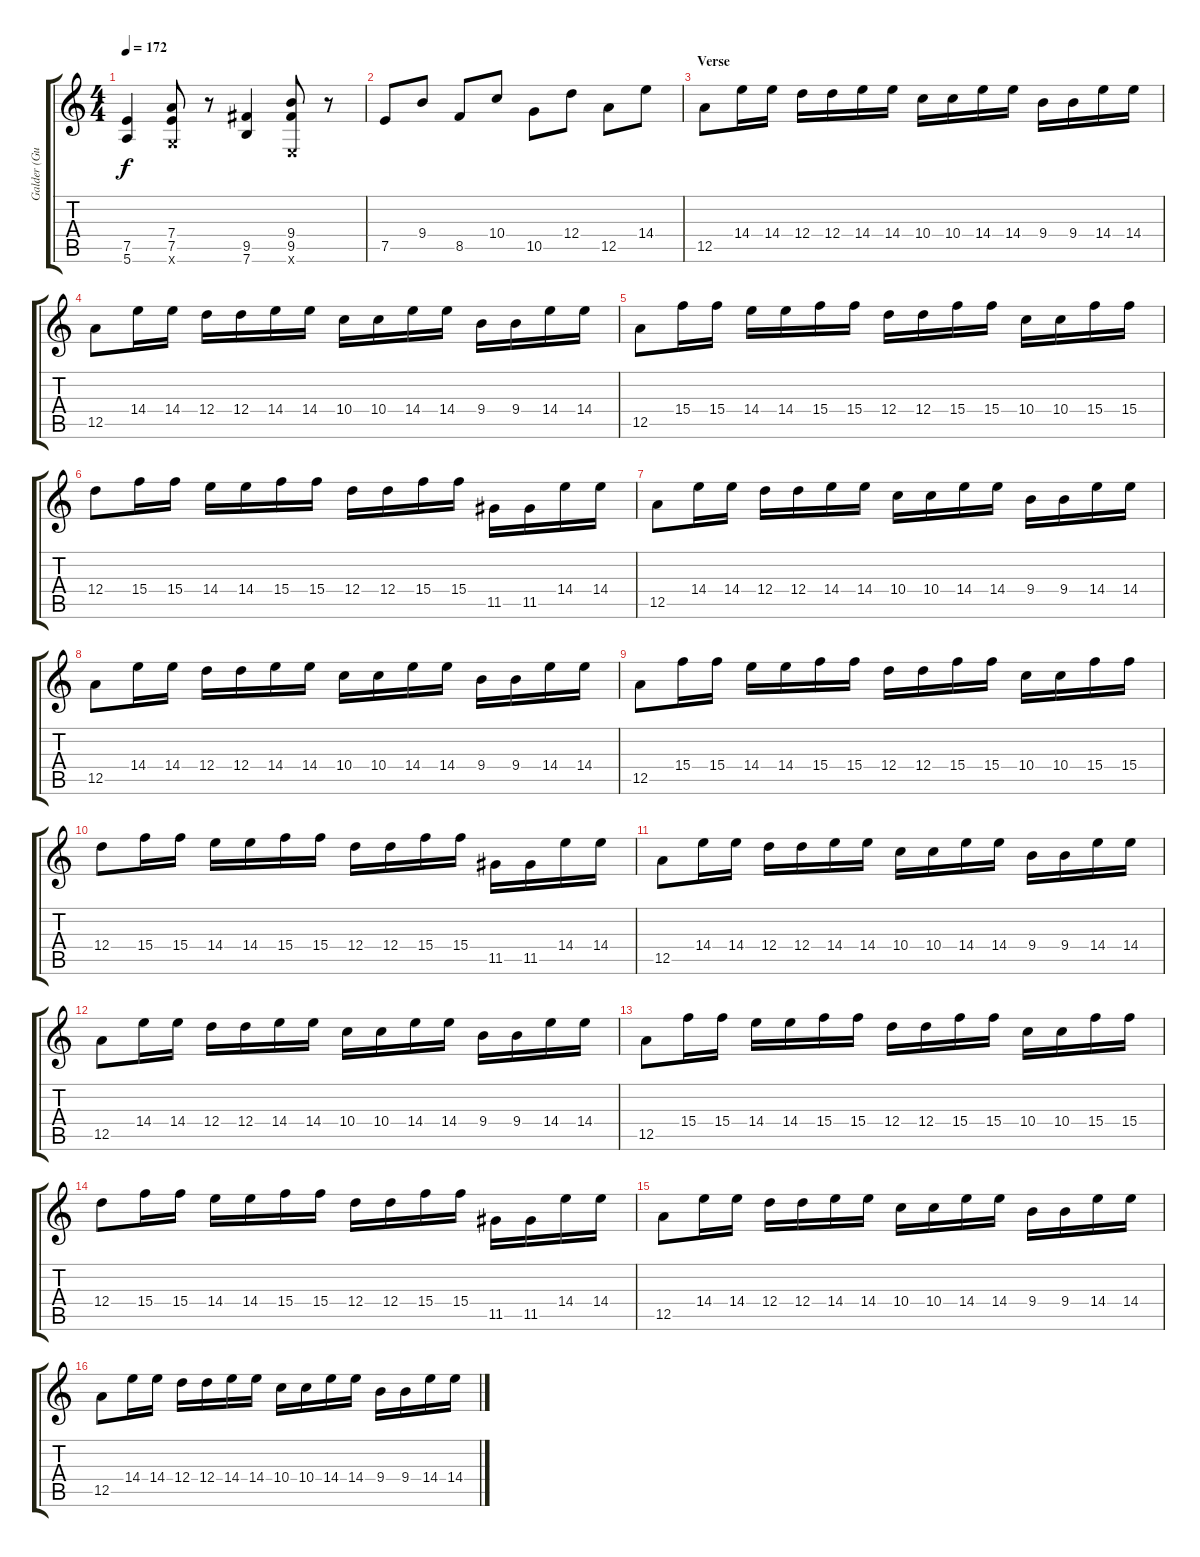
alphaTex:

\track ("Galder (Guitar1)" "Galder (Gu") {instrument distortionguitar}
\staff {score tabs}
\tuning (E4 B3 G3 D3 A2 E2) {hide}
\ts (4 4)
\tempo 172
\clef g2
\ks c
(7.5 5.6).4{dy f} (7.4 7.5 3.6{x}).8 r.8 (9.5 7.6).4 (9.4 9.5 0.6{x}).8 r.8 |
7.5.8 9.4.8 8.5.8 10.4.8 10.5.8 12.4.8 12.5.8 14.4.8 |
\section ("" "Verse")
12.5.8 14.4.16 14.4.16 12.4.16 12.4.16 14.4.16 14.4.16 10.4.16 10.4.16 14.4.16 14.4.16 9.4.16 9.4.16 14.4.16 14.4.16 |
12.5.8 14.4.16 14.4.16 12.4.16 12.4.16 14.4.16 14.4.16 10.4.16 10.4.16 14.4.16 14.4.16 9.4.16 9.4.16 14.4.16 14.4.16 |
12.5.8 15.4.16 15.4.16 14.4.16 14.4.16 15.4.16 15.4.16 12.4.16 12.4.16 15.4.16 15.4.16 10.4.16 10.4.16 15.4.16 15.4.16 |
12.4.8 15.4.16 15.4.16 14.4.16 14.4.16 15.4.16 15.4.16 12.4.16 12.4.16 15.4.16 15.4.16 11.5.16 11.5.16 14.4.16 14.4.16 |
12.5.8 14.4.16 14.4.16 12.4.16 12.4.16 14.4.16 14.4.16 10.4.16 10.4.16 14.4.16 14.4.16 9.4.16 9.4.16 14.4.16 14.4.16 |
12.5.8 14.4.16 14.4.16 12.4.16 12.4.16 14.4.16 14.4.16 10.4.16 10.4.16 14.4.16 14.4.16 9.4.16 9.4.16 14.4.16 14.4.16 |
12.5.8 15.4.16 15.4.16 14.4.16 14.4.16 15.4.16 15.4.16 12.4.16 12.4.16 15.4.16 15.4.16 10.4.16 10.4.16 15.4.16 15.4.16 |
12.4.8 15.4.16 15.4.16 14.4.16 14.4.16 15.4.16 15.4.16 12.4.16 12.4.16 15.4.16 15.4.16 11.5.16 11.5.16 14.4.16 14.4.16 |
12.5.8 14.4.16 14.4.16 12.4.16 12.4.16 14.4.16 14.4.16 10.4.16 10.4.16 14.4.16 14.4.16 9.4.16 9.4.16 14.4.16 14.4.16 |
12.5.8 14.4.16 14.4.16 12.4.16 12.4.16 14.4.16 14.4.16 10.4.16 10.4.16 14.4.16 14.4.16 9.4.16 9.4.16 14.4.16 14.4.16 |
12.5.8 15.4.16 15.4.16 14.4.16 14.4.16 15.4.16 15.4.16 12.4.16 12.4.16 15.4.16 15.4.16 10.4.16 10.4.16 15.4.16 15.4.16 |
12.4.8 15.4.16 15.4.16 14.4.16 14.4.16 15.4.16 15.4.16 12.4.16 12.4.16 15.4.16 15.4.16 11.5.16 11.5.16 14.4.16 14.4.16 |
12.5.8 14.4.16 14.4.16 12.4.16 12.4.16 14.4.16 14.4.16 10.4.16 10.4.16 14.4.16 14.4.16 9.4.16 9.4.16 14.4.16 14.4.16 |
12.5.8 14.4.16 14.4.16 12.4.16 12.4.16 14.4.16 14.4.16 10.4.16 10.4.16 14.4.16 14.4.16 9.4.16 9.4.16 14.4.16 14.4.16
